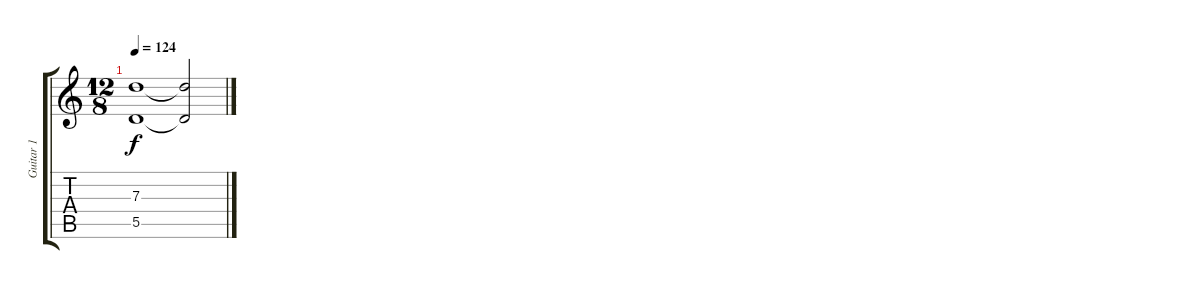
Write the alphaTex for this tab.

\track ("Guitar 1" "Guitar 1") {instrument acousticguitarsteel}
\staff {score tabs}
\tuning (E4 B3 G3 D3 A2 E2) {hide}
\ts (12 8)
\tempo 124
\clef g2
\ks c
(7.3 5.5).1{dy f} (7.3{t} 5.5{t}).2
